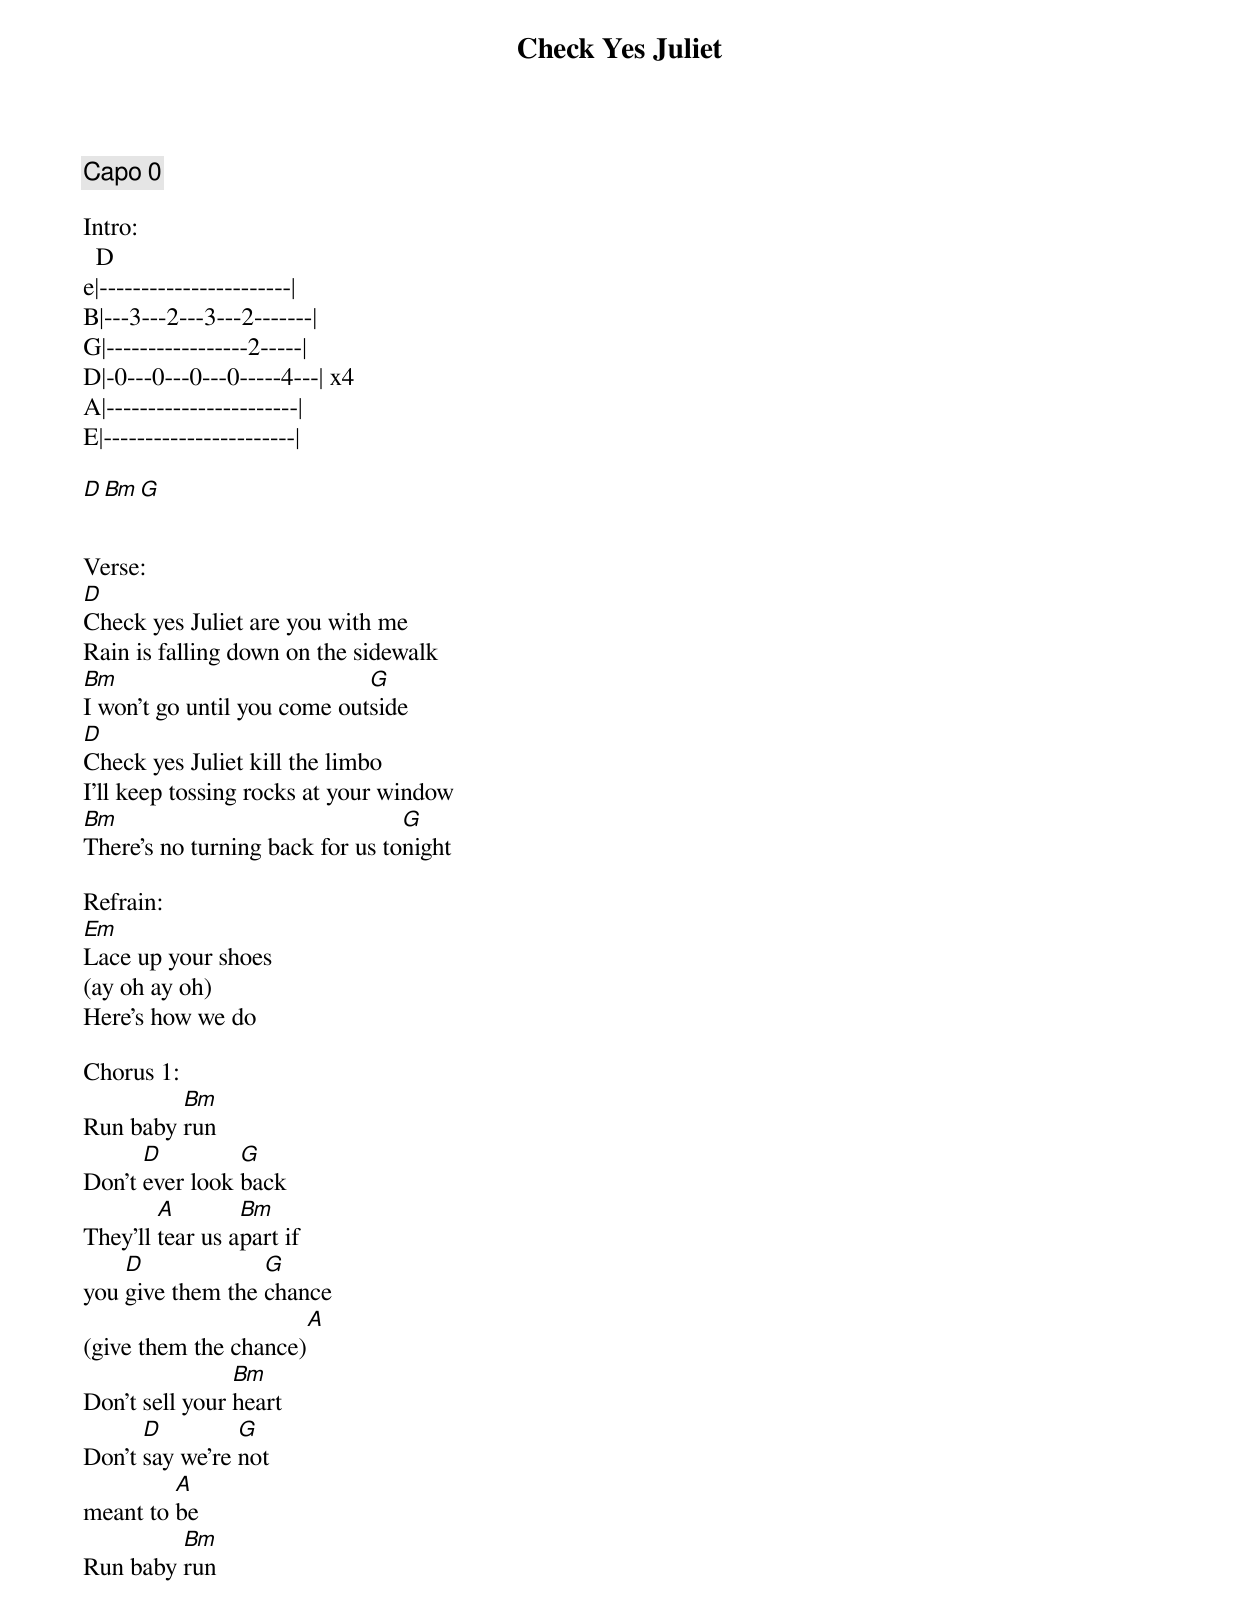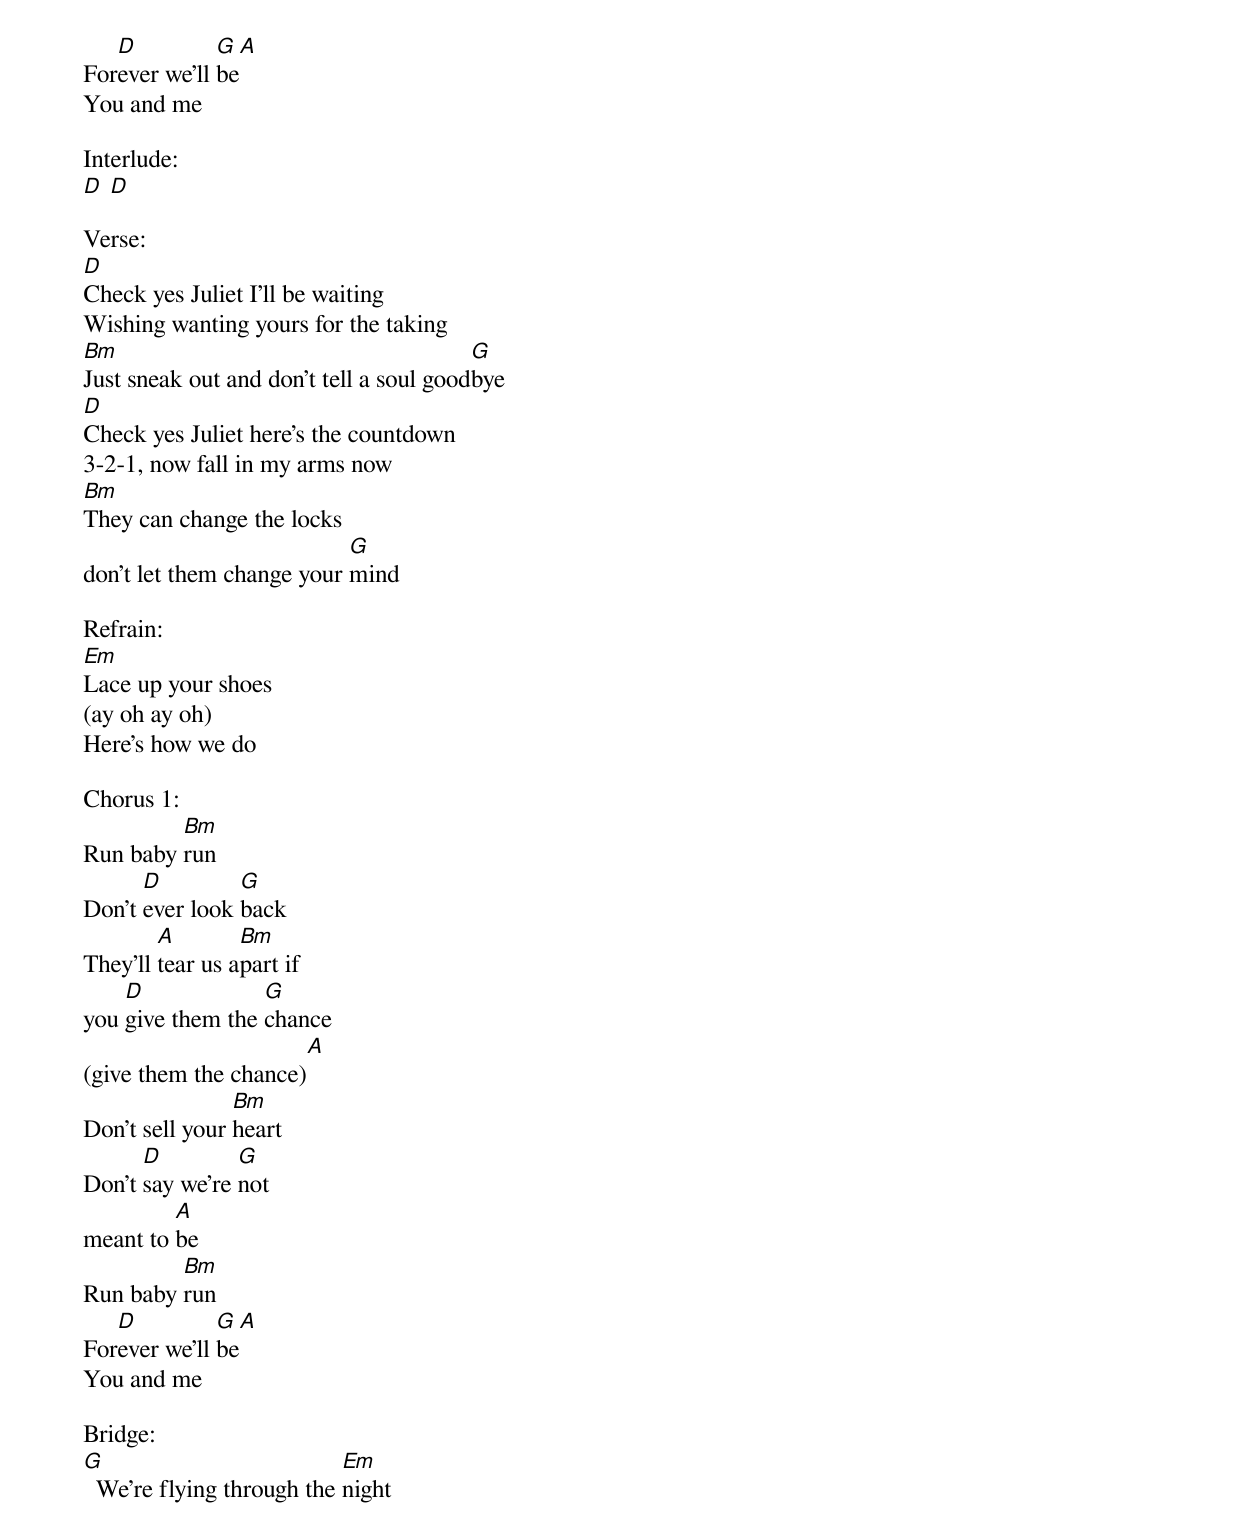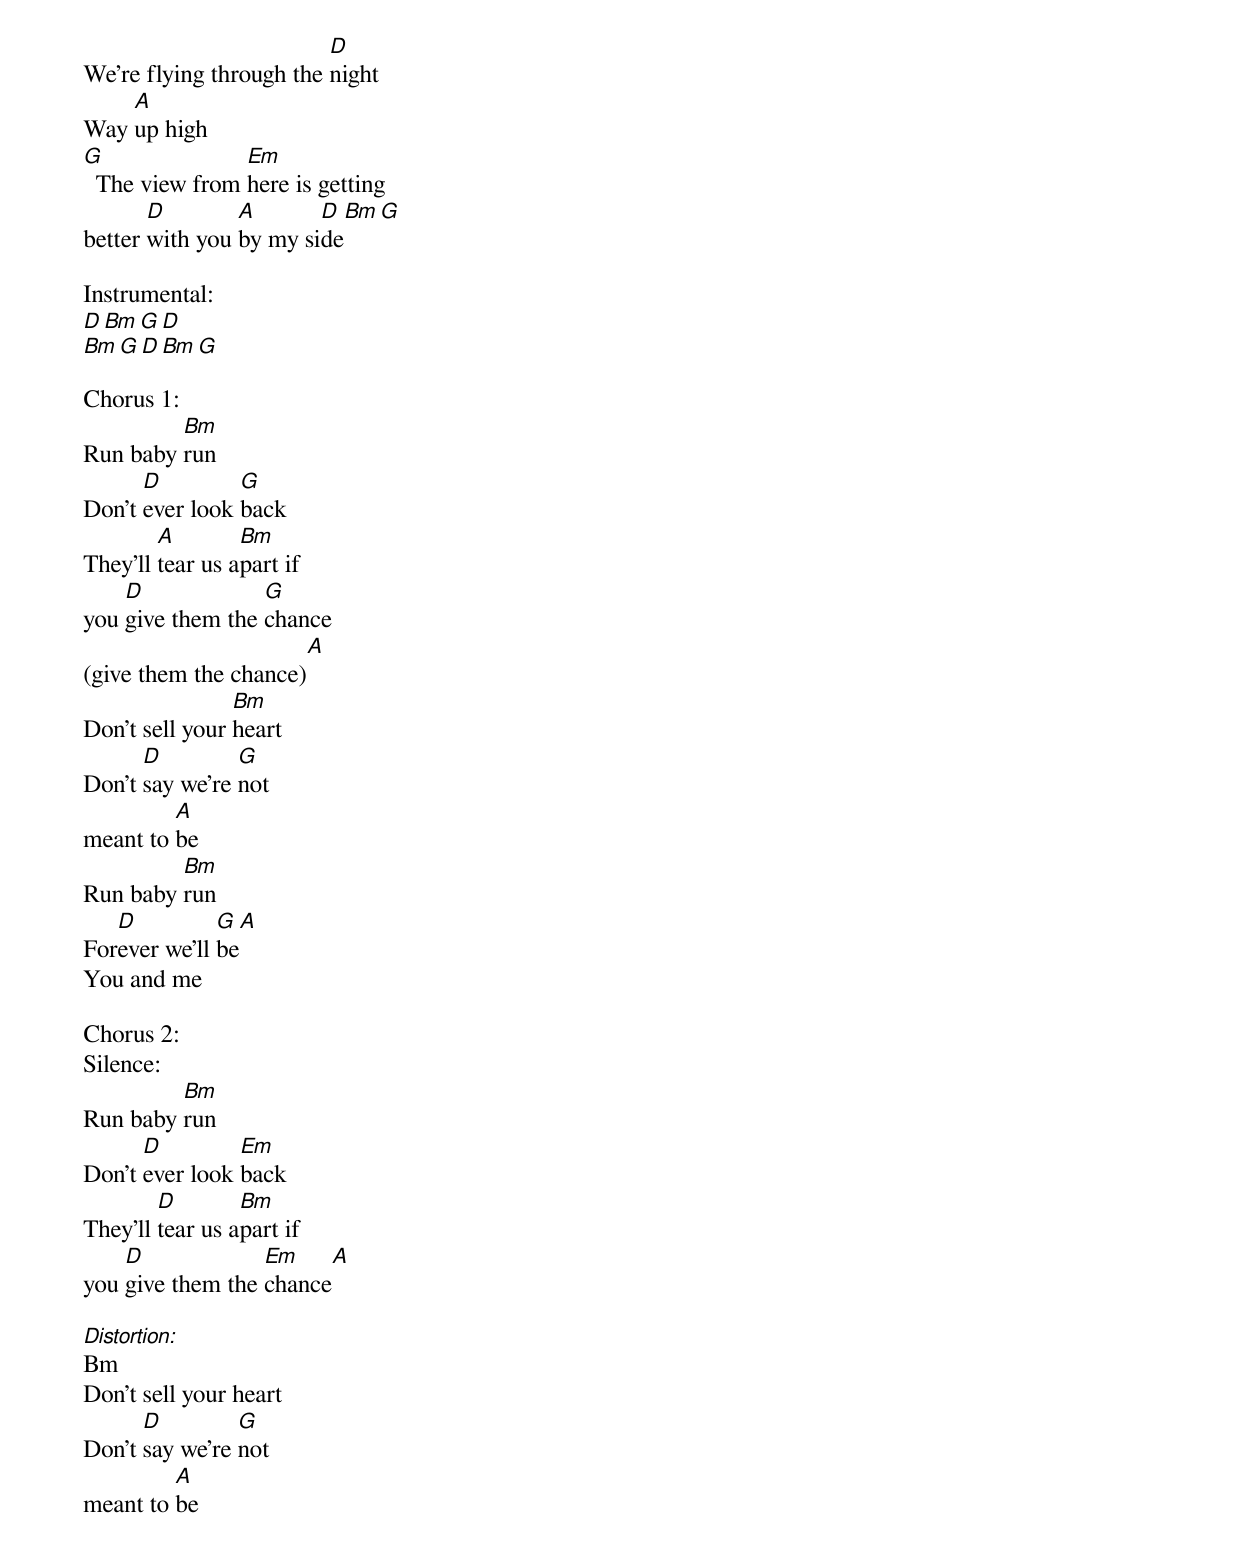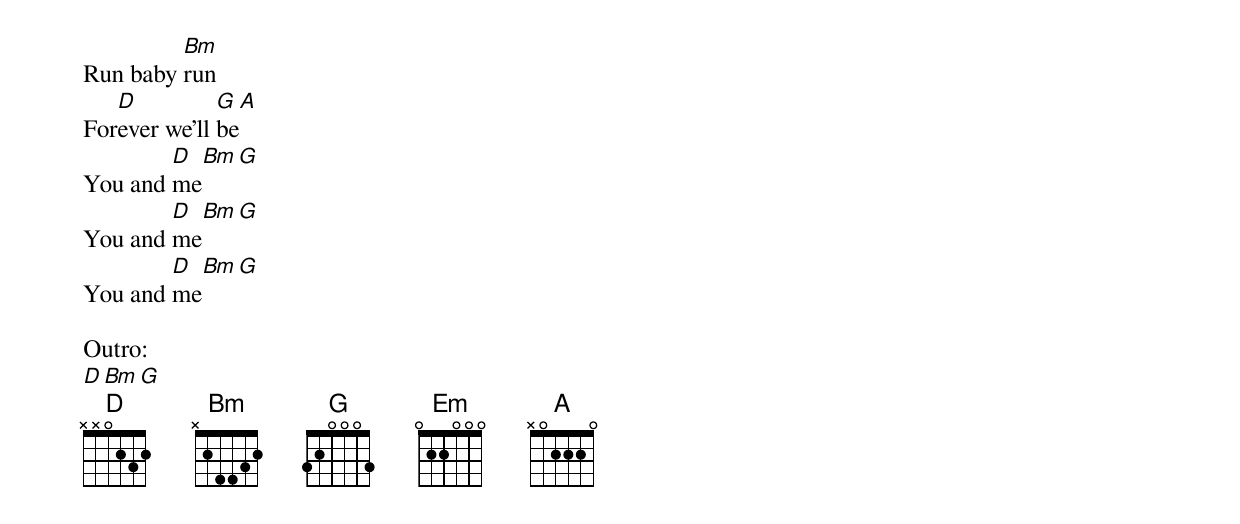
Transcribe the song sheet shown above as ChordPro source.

{title:Check Yes Juliet}
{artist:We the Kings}
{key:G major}
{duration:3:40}
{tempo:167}
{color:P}

{comment: Capo 0}

Intro:
  D
e|-----------------------|
B|---3---2---3---2-------|
G|-----------------2-----|
D|-0---0---0---0-----4---| x4
A|-----------------------|
E|-----------------------|

[D Bm G]


Verse:
[D]Check yes Juliet are you with me
Rain is falling down on the sidewalk
[Bm]I won’t go until you come out[G]side
[D]Check yes Juliet kill the limbo
I’ll keep tossing rocks at your window
[Bm]There’s no turning back for us to[G]night

Refrain:
[Em]Lace up your shoes
(ay oh ay oh)
Here’s how we do

Chorus 1:
Run baby [Bm]run
Don’t [D]ever look [G]back
They’ll [A]tear us a[Bm]part if
you [D]give them the [G]chance
(give them the chance)[A]
Don’t sell your [Bm]heart
Don’t [D]say we’re [G]not
meant to [A]be
Run baby [Bm]run

For[D]ever we’ll [G]be[A]
You and me

Interlude:
[D] [D]

Verse:
[D]Check yes Juliet I’ll be waiting
Wishing wanting yours for the taking
[Bm]Just sneak out and don’t tell a soul good[G]bye
[D]Check yes Juliet here’s the countdown
3-2-1, now fall in my arms now
[Bm]They can change the locks
don’t let them change your [G]mind

Refrain:
[Em]Lace up your shoes
(ay oh ay oh)
Here’s how we do

Chorus 1:
Run baby [Bm]run
Don’t [D]ever look [G]back
They’ll [A]tear us a[Bm]part if
you [D]give them the [G]chance
(give them the chance)[A]
Don’t sell your [Bm]heart
Don’t [D]say we’re [G]not
meant to [A]be
Run baby [Bm]run
For[D]ever we’ll [G]be[A]
You and me

Bridge:
[G]  We’re flying through the [Em]night
We’re flying through the [D]night
Way [A]up high
[G]  The view from [Em]here is getting
better [D]with you [A]by my si[D]de[Bm][G]

Instrumental:
[D][Bm][G][D]
[Bm][G][D][Bm][G]

Chorus 1:
Run baby [Bm]run
Don’t [D]ever look [G]back
They’ll [A]tear us a[Bm]part if
you [D]give them the [G]chance
(give them the chance)[A]
Don’t sell your [Bm]heart
Don’t [D]say we’re [G]not
meant to [A]be
Run baby [Bm]run
For[D]ever we’ll [G]be[A]
You and me

Chorus 2:
Silence:
Run baby [Bm]run
Don’t [D]ever look [Em]back
They’ll [D]tear us a[Bm]part if
you [D]give them the [Em]chance[A]

[Distortion:]Bm
Don’t sell your heart
Don’t [D]say we’re [G]not
meant to [A]be
Run baby [Bm]run
For[D]ever we’ll [G]be[A]
You and [D]me[Bm][G]
You and [D]me[Bm][G]
You and [D]me[Bm][G]

Outro:
[D][Bm][G]
